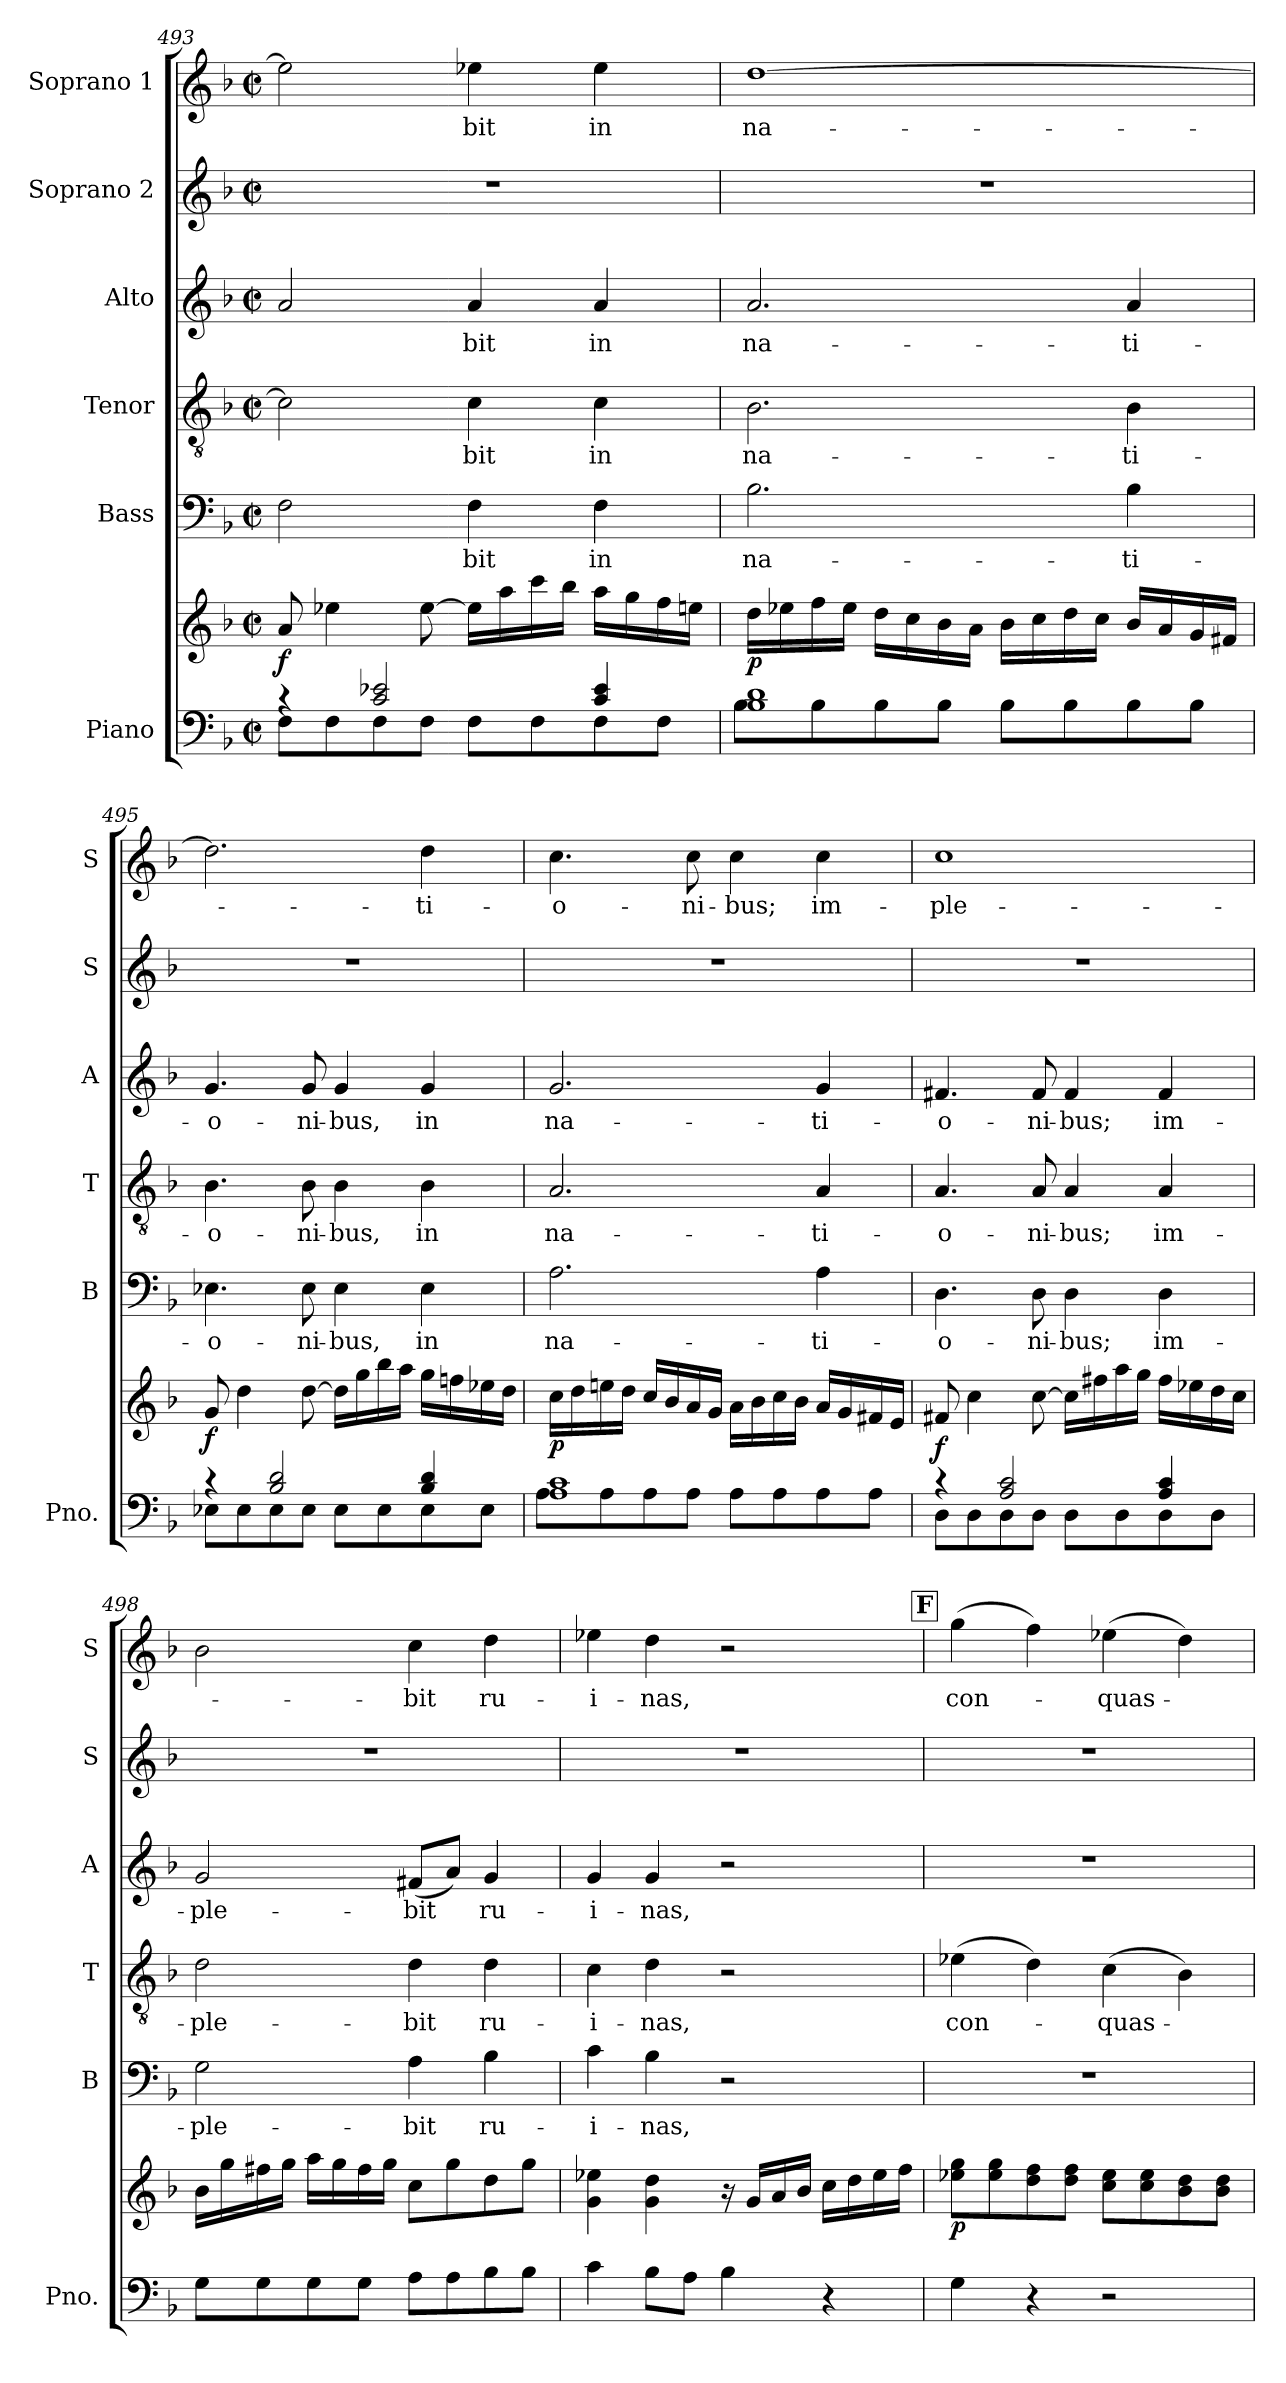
**kern	**kern	**dynam	**kern	**text	**kern	**text	**kern	**text	**kern	**kern	**text
*part6	*part6	*part6	*part5	*part5	*part4	*part4	*part3	*part3	*part2	*part1	*part1
*staff7	*staff6	*staff6/7	*staff5	*staff5	*staff4	*staff4	*staff3	*staff3	*staff2	*staff1	*staff1
*I"Piano	*	*	*I"Bass	*	*I"Tenor	*	*I"Alto	*	*I"Soprano 2	*I"Soprano 1	*
*I'Pno.	*	*	*I'B	*	*I'T	*	*I'A	*	*I'S	*I'S	*
*clefF4	*clefG2	*	*clefF4	*	*clefGv2	*	*clefG2	*	*clefG2	*clefG2	*
*k[b-]	*k[b-]	*	*k[b-]	*	*k[b-]	*	*k[b-]	*	*k[b-]	*k[b-]	*
*F:	*F:	*	*F:	*	*F:	*	*F:	*	*F:	*F:	*
*M2/2	*M2/2	*	*M2/2	*	*M2/2	*	*M2/2	*	*M2/2	*M2/2	*
*met(c|)	*met(c|)	*	*met(c|)	*	*met(c|)	*	*met(c|)	*	*met(c|)	*met(c|)	*
=493	=493	=493	=493	=493	=493	=493	=493	=493	=493	=493	=493
*^	*	*	*	*	*	*	*	*	*	*	*
!	!	!	!LO:DY:b	!	!	!	!	!	!	!	!	!
4rc	8F\L	8a/	f	2F\	.	2c\]	.	2a/	.	1r	2ee-\]	.
.	8F\	4ee-X\	.	.	.	.	.	.	.	.	.	.
2c/ 2e-X/	8F\	.	.	.	.	.	.	.	.	.	.	.
.	8F\J	[8ee-\	.	.	.	.	.	.	.	.	.	.
!	!	!	!	!	!LO:LY:b	!	!LO:LY:b	!	!LO:LY:b	!	!	!LO:LY:b
.	8F\L	16ee-\LL]	.	4F\	-bit	4c\	-bit	4a/	-bit	.	4ee-X\	-bit
.	.	16aa\	.	.	.	.	.	.	.	.	.	.
.	8F\	16ccc\	.	.	.	.	.	.	.	.	.	.
.	.	16bb-\JJ	.	.	.	.	.	.	.	.	.	.
!	!	!	!	!	!LO:LY:b	!	!LO:LY:b	!	!LO:LY:b	!	!	!LO:LY:b
4c/ 4e-/	8F\	16aa\LL	.	4F\	in	4c\	in	4a/	in	.	4ee-\	in
.	.	16gg\	.	.	.	.	.	.	.	.	.	.
.	8F\J	16ff\	.	.	.	.	.	.	.	.	.	.
.	.	16een\JJ	.	.	.	.	.	.	.	.	.	.
=494	=494	=494	=494	=494	=494	=494	=494	=494	=494	=494	=494	=494
!	!	!	!LO:DY:b	!	!LO:LY:b	!	!LO:LY:b	!	!LO:LY:b	!	!	!LO:LY:b
1B- 1d	8B-\L	16dd\LL	p	2.B-\	na-	2.B-\	na-	2.a/	na-	1r	[1dd	na-
.	.	16ee-X\	.	.	.	.	.	.	.	.	.	.
.	8B-\	16ff\	.	.	.	.	.	.	.	.	.	.
.	.	16ee-\JJ	.	.	.	.	.	.	.	.	.	.
.	8B-\	16dd\LL	.	.	.	.	.	.	.	.	.	.
.	.	16cc\	.	.	.	.	.	.	.	.	.	.
.	8B-\J	16b-\	.	.	.	.	.	.	.	.	.	.
.	.	16a\JJ	.	.	.	.	.	.	.	.	.	.
.	8B-\L	16b-\LL	.	.	.	.	.	.	.	.	.	.
.	.	16cc\	.	.	.	.	.	.	.	.	.	.
.	8B-\	16dd\	.	.	.	.	.	.	.	.	.	.
.	.	16cc\JJ	.	.	.	.	.	.	.	.	.	.
!	!	!	!	!	!LO:LY:b	!	!LO:LY:b	!	!LO:LY:b	!	!	!
.	8B-\	16b-/LL	.	4B-\	-ti-	4B-\	-ti-	4a/	-ti-	.	.	.
.	.	16a/	.	.	.	.	.	.	.	.	.	.
.	8B-\J	16g/	.	.	.	.	.	.	.	.	.	.
.	.	16f#X/JJ	.	.	.	.	.	.	.	.	.	.
!!LO:PB:g=z
=495	=495	=495	=495	=495	=495	=495	=495	=495	=495	=495	=495	=495
!	!	!	!LO:DY:b	!	!LO:LY:b	!	!LO:LY:b	!	!LO:LY:b	!	!	!
4rc	8E-X\L	8g/	f	4.E-X\	-o-	4.B-\	-o-	4.g/	-o-	1r	2.dd\]	.
.	8E-\	4dd\	.	.	.	.	.	.	.	.	.	.
2B-/ 2d/	8E-\	.	.	.	.	.	.	.	.	.	.	.
!	!	!	!	!	!LO:LY:b	!	!LO:LY:b	!	!LO:LY:b	!	!	!
.	8E-\J	[8dd\	.	8E-\	-ni-	8B-\	-ni-	8g/	-ni-	.	.	.
!	!	!	!	!	!LO:LY:b	!	!LO:LY:b	!	!LO:LY:b	!	!	!
.	8E-\L	16dd\LL]	.	4E-\	-bus,	4B-\	-bus,	4g/	-bus,	.	.	.
.	.	16gg\	.	.	.	.	.	.	.	.	.	.
.	8E-\	16bb-\	.	.	.	.	.	.	.	.	.	.
.	.	16aa\JJ	.	.	.	.	.	.	.	.	.	.
!	!	!	!	!	!LO:LY:b	!	!LO:LY:b	!	!LO:LY:b	!	!	!LO:LY:b
4B-/ 4d/	8E-\	16gg\LL	.	4E-\	in	4B-\	in	4g/	in	.	4dd\	-ti-
.	.	16ffn\	.	.	.	.	.	.	.	.	.	.
.	8E-\J	16ee-X\	.	.	.	.	.	.	.	.	.	.
.	.	16dd\JJ	.	.	.	.	.	.	.	.	.	.
=496	=496	=496	=496	=496	=496	=496	=496	=496	=496	=496	=496	=496
!	!	!	!LO:DY:b	!	!LO:LY:b	!	!LO:LY:b	!	!LO:LY:b	!	!	!LO:LY:b
1A 1c	8A\L	16cc\LL	p	2.A\	na-	2.A/	na-	2.g/	na-	1r	4.cc\	-o-
.	.	16dd\	.	.	.	.	.	.	.	.	.	.
.	8A\	16een\	.	.	.	.	.	.	.	.	.	.
.	.	16dd\JJ	.	.	.	.	.	.	.	.	.	.
.	8A\	16cc/LL	.	.	.	.	.	.	.	.	.	.
.	.	16b-/	.	.	.	.	.	.	.	.	.	.
!	!	!	!	!	!	!	!	!	!	!	!	!LO:LY:b
.	8A\J	16a/	.	.	.	.	.	.	.	.	8cc\	-ni-
.	.	16g/JJ	.	.	.	.	.	.	.	.	.	.
!	!	!	!	!	!	!	!	!	!	!	!	!LO:LY:b
.	8A\L	16a\LL	.	.	.	.	.	.	.	.	4cc\	-bus;
.	.	16b-\	.	.	.	.	.	.	.	.	.	.
.	8A\	16cc\	.	.	.	.	.	.	.	.	.	.
.	.	16b-\JJ	.	.	.	.	.	.	.	.	.	.
!	!	!	!	!	!LO:LY:b	!	!LO:LY:b	!	!LO:LY:b	!	!	!LO:LY:b
.	8A\	16a/LL	.	4A\	-ti-	4A/	-ti-	4g/	-ti-	.	4cc\	im-
.	.	16g/	.	.	.	.	.	.	.	.	.	.
.	8A\J	16f#X/	.	.	.	.	.	.	.	.	.	.
.	.	16e/JJ	.	.	.	.	.	.	.	.	.	.
=497	=497	=497	=497	=497	=497	=497	=497	=497	=497	=497	=497	=497
!	!	!	!LO:DY:b	!	!LO:LY:b	!	!LO:LY:b	!	!LO:LY:b	!	!	!LO:LY:b
4rc	8D\L	8f#X/	f	4.D\	-o-	4.A/	-o-	4.f#X/	-o-	1r	1cc	-ple-
.	8D\	4cc\	.	.	.	.	.	.	.	.	.	.
2A/ 2c/	8D\	.	.	.	.	.	.	.	.	.	.	.
!	!	!	!	!	!LO:LY:b	!	!LO:LY:b	!	!LO:LY:b	!	!	!
.	8D\J	[8cc\	.	8D\	-ni-	8A/	-ni-	8f#/	-ni-	.	.	.
!	!	!	!	!	!LO:LY:b	!	!LO:LY:b	!	!LO:LY:b	!	!	!
.	8D\L	16cc\LL]	.	4D\	-bus;	4A/	-bus;	4f#/	-bus;	.	.	.
.	.	16ff#X\	.	.	.	.	.	.	.	.	.	.
.	8D\	16aa\	.	.	.	.	.	.	.	.	.	.
.	.	16gg\JJ	.	.	.	.	.	.	.	.	.	.
!	!	!	!	!	!LO:LY:b	!	!LO:LY:b	!	!LO:LY:b	!	!	!
4A/ 4c/	8D\	16ff#\LL	.	4D\	im-	4A/	im-	4f#/	im-	.	.	.
.	.	16ee-X\	.	.	.	.	.	.	.	.	.	.
.	8D\J	16dd\	.	.	.	.	.	.	.	.	.	.
.	.	16cc\JJ	.	.	.	.	.	.	.	.	.	.
*v	*v	*	*	*	*	*	*	*	*	*	*	*
!!LO:LB:g=z
=498	=498	=498	=498	=498	=498	=498	=498	=498	=498	=498	=498
!	!	!	!	!LO:LY:b	!	!LO:LY:b	!	!LO:LY:b	!	!	!
8G\L	16b-\LL	.	2G\	-ple-	2d\	-ple-	2g/	-ple-	1r	2b-\	.
.	16gg\	.	.	.	.	.	.	.	.	.	.
8G\	16ff#X\	.	.	.	.	.	.	.	.	.	.
.	16gg\JJ	.	.	.	.	.	.	.	.	.	.
8G\	16aa\LL	.	.	.	.	.	.	.	.	.	.
.	16gg\	.	.	.	.	.	.	.	.	.	.
8G\J	16ff#\	.	.	.	.	.	.	.	.	.	.
.	16gg\JJ	.	.	.	.	.	.	.	.	.	.
!	!	!	!	!LO:LY:b	!	!LO:LY:b	!	!LO:LY:b	!	!	!LO:LY:b
8A\L	8cc\L	.	4A\	-bit	4d\	-bit	(<8f#X/L	-bit	.	4cc\	-bit
8A\	8gg\	.	.	.	.	.	8a/J)	.	.	.	.
!	!	!	!	!LO:LY:b	!	!LO:LY:b	!	!LO:LY:b	!	!	!LO:LY:b
8B-\	8dd\	.	4B-\	ru-	4d\	ru-	4g/	ru-	.	4dd\	ru-
8B-\J	8gg\J	.	.	.	.	.	.	.	.	.	.
=499	=499	=499	=499	=499	=499	=499	=499	=499	=499	=499	=499
!	!	!	!	!LO:LY:b	!	!LO:LY:b	!	!LO:LY:b	!	!	!LO:LY:b
4c\	4g\ 4ee-X\	.	4c\	-i-	4c\	-i-	4g/	-i-	1r	4ee-X\	-i-
!	!	!	!	!LO:LY:b	!	!LO:LY:b	!	!LO:LY:b	!	!	!LO:LY:b
8B-\L	4g\ 4dd\	.	4B-\	-nas,	4d\	-nas,	4g/	-nas,	.	4dd\	-nas,
8A\J	.	.	.	.	.	.	.	.	.	.	.
4B-\	16r	.	2r	.	2r	.	2r	.	.	2r	.
.	16g/LL	.	.	.	.	.	.	.	.	.	.
.	16a/	.	.	.	.	.	.	.	.	.	.
.	16b-/JJ	.	.	.	.	.	.	.	.	.	.
4r	16cc\LL	.	.	.	.	.	.	.	.	.	.
.	16dd\	.	.	.	.	.	.	.	.	.	.
.	16ee-\	.	.	.	.	.	.	.	.	.	.
.	16ff\JJ	.	.	.	.	.	.	.	.	.	.
!!LO:REH:place=s1:a:B:fs=14:t=F
=500	=500	=500	=500	=500	=500	=500	=500	=500	=500	=500	=500
!	!	!LO:DY:b	!	!	!	!LO:LY:b	!	!	!	!	!LO:LY:b
4G\	8ee-X\ 8gg\L	p	1r	.	(4e-X\	con-	1r	.	1r	(4gg\	con-
.	8ee-\ 8gg\	.	.	.	.	.	.	.	.	.	.
4r	8dd\ 8ff\	.	.	.	4d\)	.	.	.	.	4ff\)	.
.	8dd\ 8ff\J	.	.	.	.	.	.	.	.	.	.
!	!	!	!	!	!	!LO:LY:b	!	!	!	!	!LO:LY:b
2r	8cc\ 8ee-\L	.	.	.	(4c\	-quas-	.	.	.	(4ee-X\	-quas-
.	8cc\ 8ee-\	.	.	.	.	.	.	.	.	.	.
.	8b-\ 8dd\	.	.	.	4B-\)	.	.	.	.	4dd\)	.
.	8b-\ 8dd\J	.	.	.	.	.	.	.	.	.	.
=	=	=	=	=	=	=	=	=	=	=	=
*-	*-	*-	*-	*-	*-	*-	*-	*-	*-	*-	*-
